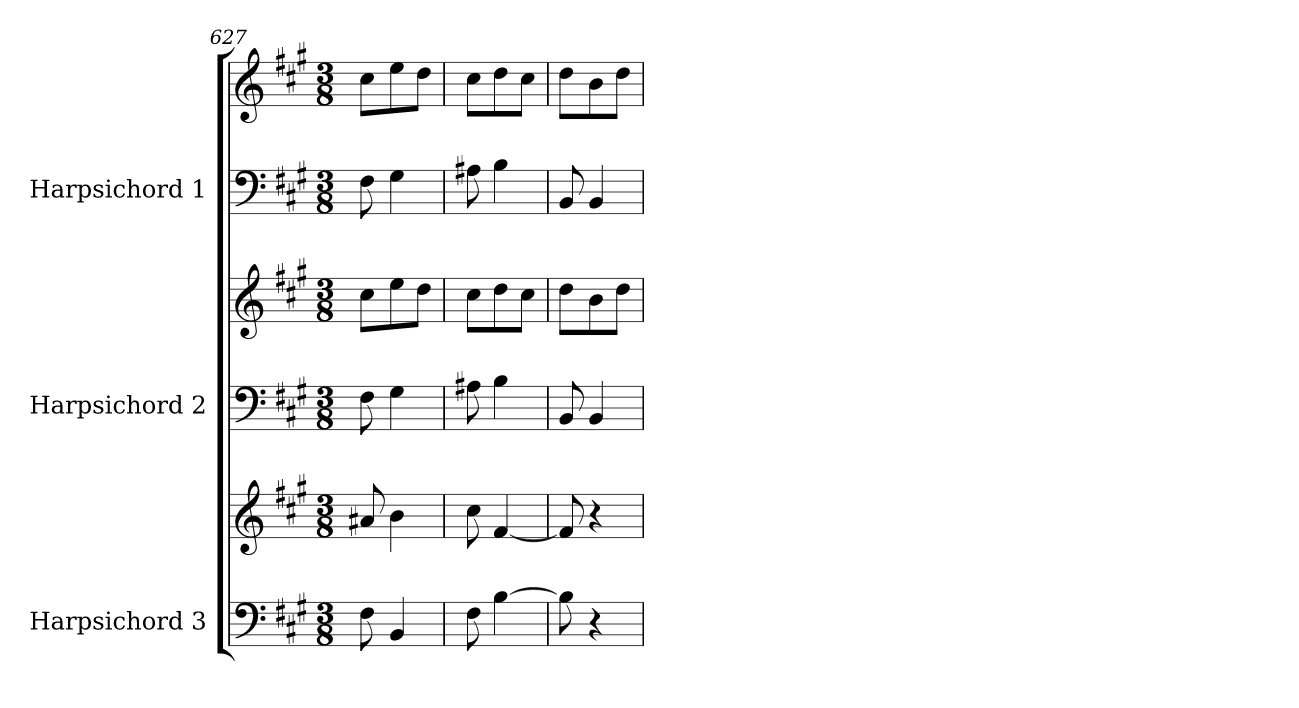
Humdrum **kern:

**kern	**kern	**kern	**kern	**kern	**kern
*part3	*part3	*part2	*part2	*part1	*part1
*staff6	*staff5	*staff4	*staff3	*staff2	*staff1
*I"Harpsichord 3	*	*I"Harpsichord 2	*	*I"Harpsichord 1	*
*I'Hp	*	*I'Hp	*	*I'Hp	*
*clefF4	*clefG2	*clefF4	*clefG2	*clefF4	*clefG2
*k[f#c#g#]	*k[f#c#g#]	*k[f#c#g#]	*k[f#c#g#]	*k[f#c#g#]	*k[f#c#g#]
*M3/8	*M3/8	*M3/8	*M3/8	*M3/8	*M3/8
=627	=627	=627	=627	=627	=627
8F#\	8a#X/	8F#\	8cc#\L	8F#\	8cc#\L
4BB/	4b\	4G#\	8ee\	4G#\	8ee\
.	.	.	8dd\J	.	8dd\J
=628	=628	=628	=628	=628	=628
8F#\	8cc#\	8A#X\	8cc#\L	8A#X\	8cc#\L
[4B\	[4f#/	4B\	8dd\	4B\	8dd\
.	.	.	8cc#\J	.	8cc#\J
=629	=629	=629	=629	=629	=629
8B\]	8f#/]	8BB/	8dd\L	8BB/	8dd\L
4r	4r	4BB/	8b\	4BB/	8b\
.	.	.	8dd\J	.	8dd\J
=	=	=	=	=	=
*-	*-	*-	*-	*-	*-
